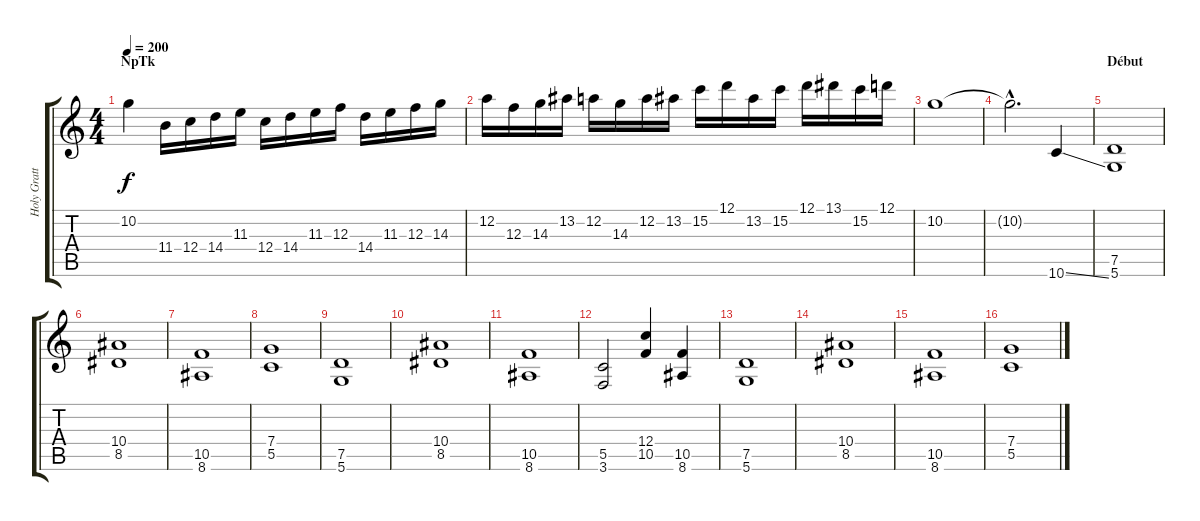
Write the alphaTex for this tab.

\track ("Holy Gratte 2" "Holy Gratt") {instrument overdrivenguitar}
\staff {score tabs}
\tuning (D4 A3 F3 C3 G2 D2) {hide}
\ts (4 4)
\section ("" "NpTk")
\tempo 200
\clef g2
\ks c
10.2.4{dy f instrument overdrivenguitar} 11.4.16 12.4.16 14.4.16 11.3.16 12.4.16 14.4.16 11.3.16 12.3.16 14.4.16 11.3.16 12.3.16 14.3.16 |
12.2.16 12.3.16 14.3.16 13.2.16 12.2.16 14.3.16 12.2.16 13.2.16 15.2.16 12.1.16 13.2.16 15.2.16 12.1.16 13.1.16 15.2.16 12.1.16 |
10.2.1 |
10.2{hac t}.2{d} 10.6{ss}.4 |
\section ("" "Début")
(7.5 5.6).1 |
(10.4 8.5).1 |
(10.5 8.6).1 |
(7.4 5.5).1 |
(7.5 5.6).1 |
(10.4 8.5).1 |
(10.5 8.6).1 |
(5.5 3.6).2 (12.4 10.5).4 (10.5 8.6).4 |
(7.5 5.6).1 |
(10.4 8.5).1 |
(10.5 8.6).1 |
(7.4 5.5).1
